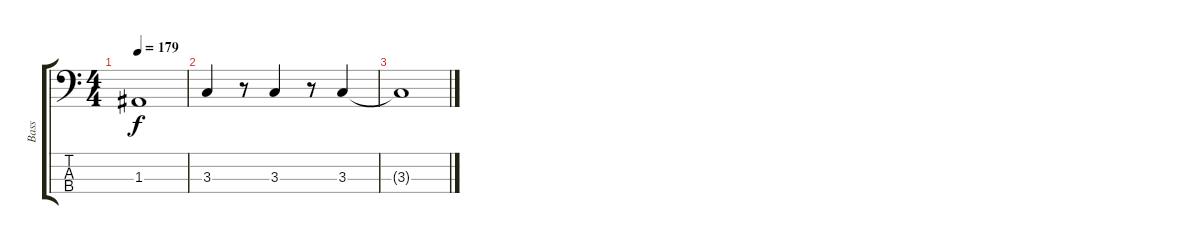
\track ("Bass" "Bass") {instrument electricbassfinger}
\staff {score tabs}
\tuning (G2 D2 A1 E1) {hide}
\ts (4 4)
\tempo 179
\clef f4
\ks c
1.3{t}.1{dy f} |
3.3.4 r.8 3.3.4 r.8 3.3.4 |
3.3{t}.1
